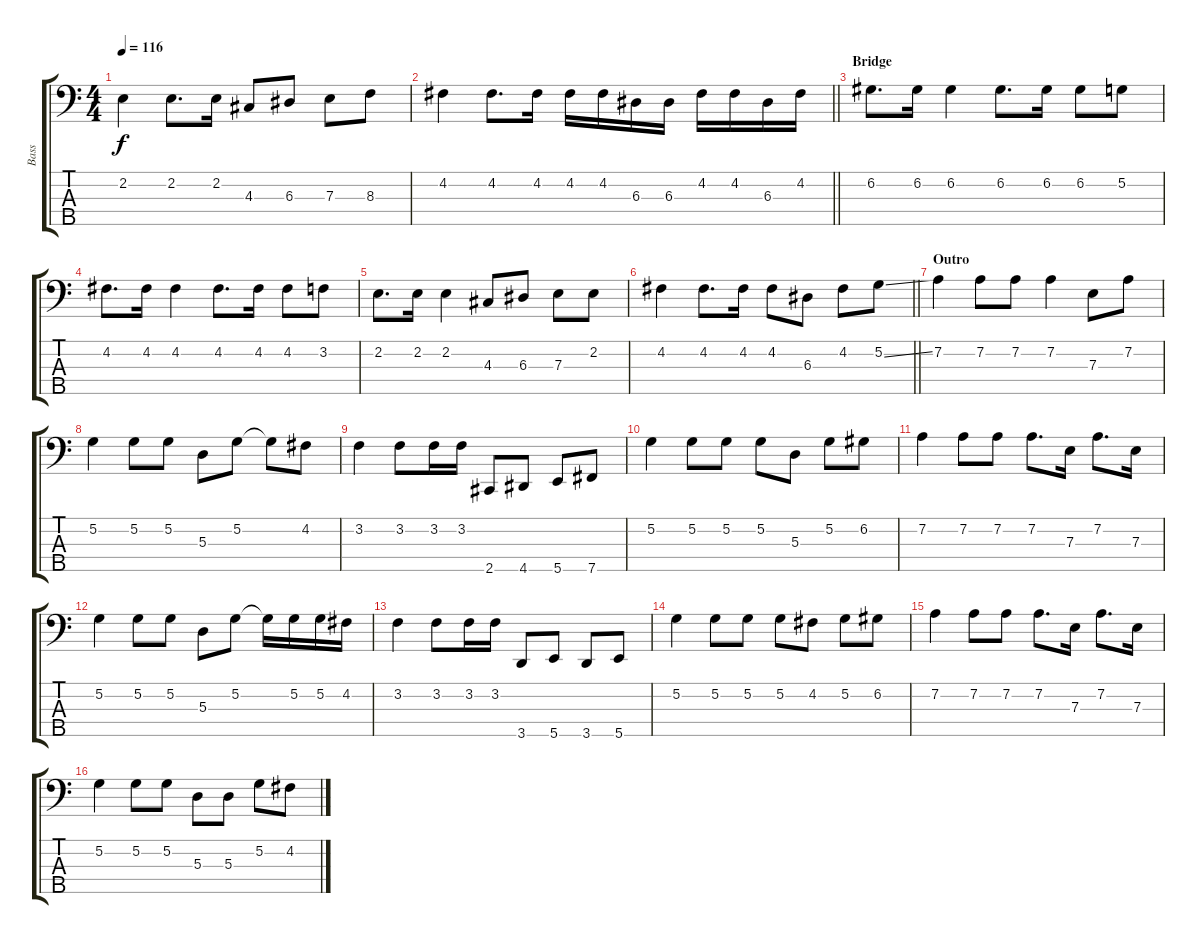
\track ("Bass" "Bass") {instrument electricbassfinger}
\staff {score tabs}
\tuning (G2 D2 A1 E1 B0) {hide}
\ts (4 4)
\tempo 116
\clef f4
\ks c
2.2.4{dy f} 2.2.8{d} 2.2.16 4.3.8 6.3.8 7.3.8 8.3.8 |
\barLineRight lightlight
4.2.4 4.2.8{d} 4.2.16 4.2.16 4.2.16 6.3.16 6.3.16 4.2.16 4.2.16 6.3.16 4.2.16 |
\section ("" "Bridge")
6.2.8{d} 6.2.16 6.2.4 6.2.8{d} 6.2.16 6.2.8 5.2.8 |
4.2.8{d} 4.2.16 4.2.4 4.2.8{d} 4.2.16 4.2.8 3.2.8 |
2.2.8{d} 2.2.16 2.2.4 4.3.8 6.3.8 7.3.8 2.2.8 |
\barLineRight lightlight
4.2.4 4.2.8{d} 4.2.16 4.2.8 6.3.8 4.2.8 5.2{ss}.8 |
\section ("" "Outro")
7.2.4 7.2.8 7.2.8 7.2.4 7.3.8 7.2.8 |
5.2.4 5.2.8 5.2.8 5.3.8 5.2.8 5.2{t}.8 4.2.8 |
3.2.4 3.2.8 3.2.16 3.2.16 2.5.8 4.5.8 5.5.8 7.5.8 |
5.2.4 5.2.8 5.2.8 5.2.8 5.3.8 5.2.8 6.2.8 |
7.2.4 7.2.8 7.2.8 7.2.8{d} 7.3.16 7.2.8{d} 7.3.16 |
5.2.4 5.2.8 5.2.8 5.3.8 5.2.8 5.2{t}.16 5.2.16 5.2.16 4.2.16 |
3.2.4 3.2.8 3.2.16 3.2.16 3.5.8 5.5.8 3.5.8 5.5.8 |
5.2.4 5.2.8 5.2.8 5.2.8 4.2.8 5.2.8 6.2.8 |
7.2.4 7.2.8 7.2.8 7.2.8{d} 7.3.16 7.2.8{d} 7.3.16 |
5.2.4 5.2.8 5.2.8 5.3.8 5.3.8 5.2.8 4.2.8
